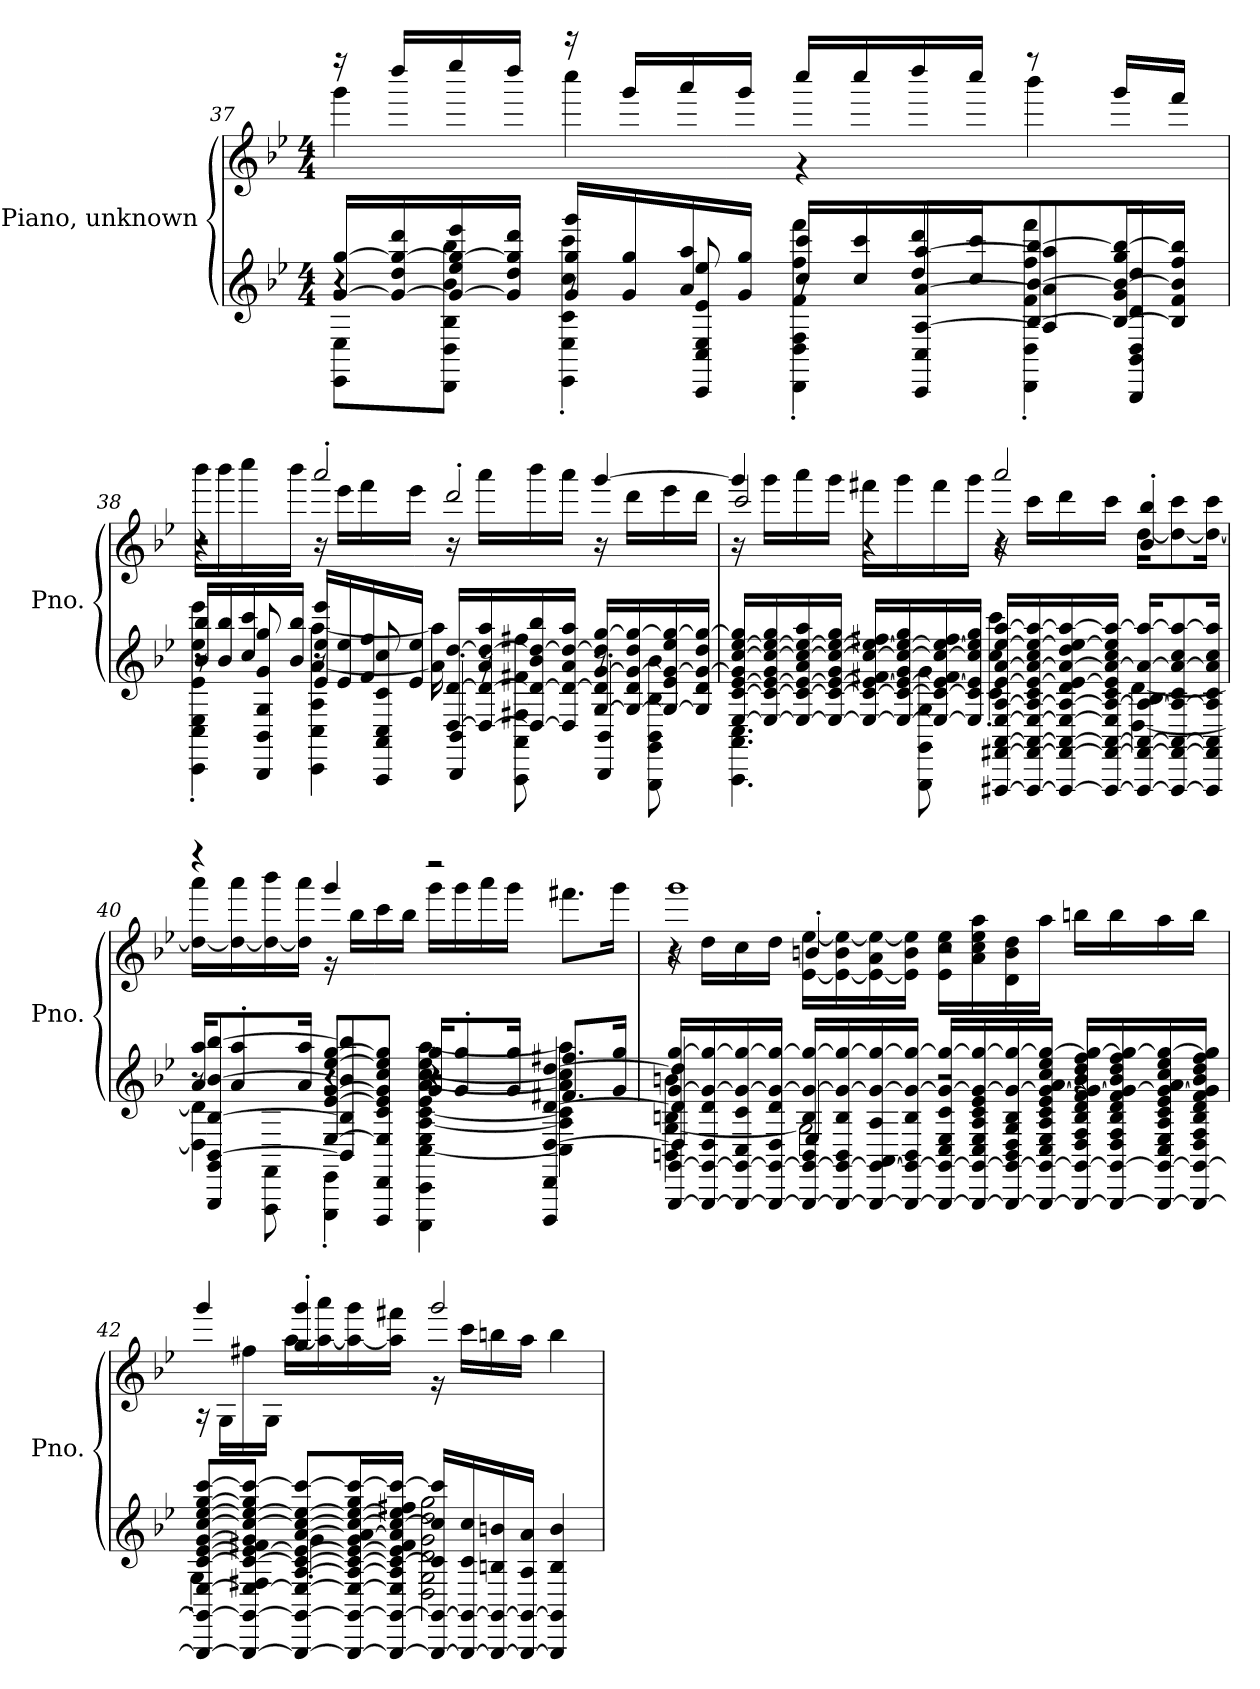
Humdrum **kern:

**kern	**kern
*part1	*part1
*staff2	*staff1
*I"Piano, unknown	*
*I'Pno.	*
!!LO:PB:g=z
*clefG2	*clefG2
*k[b-e-]	*k[b-e-]
*M4/4	*M4/4
=37	=37
*^	*^
*	*^	*	*
[16g/ [16gg/LL	8EE-\ 8E-\L	4r	16r	4ggg\
16g/_ 16dd/ 16gg/_ 16ddd/	.	.	16dddd/LL	.
16g/_ 16ee-/ 16gg/_ 16eee-/	8DD\ 8D\ 8B-\ 8b-\ 8bb-\J	.	16eeee-/	.
16g/] 16dd/ 16gg/] 16ddd/JJ	.	.	16dddd/JJ	.
16g/ 16gg/ 16ggg/LL	4EE-\' 4E-\' 4c\' 4cc\' 4ccc\'	8r	16r	4cccc\
16g/ 16gg/	.	.	16ggg/LL	.
16a/ 16aa/	.	8CC/ 8C/ 8E-/ 8e-/ 8ee-/	16aaa/	.
16g/ 16gg/JJ	.	.	16ggg/JJ	.
16cc/ 16ccc/LL	4DD\' 4D\' 4F\' 4f\' 4ff\' 4fff\'	8r	16cccc/LL	4r
16cc/ 16ccc/	.	.	16cccc/	.
16dd/ 16ddd/	.	8CC/ 8C/ [8A/ [8a/ [8aa/L	16dddd/	.
16cc/ 16ccc/JJ	.	.	16cccc/JJ	.
[8B-/ [8b-/ [8bb-/L	4DD\' 4D\' 4f\' 4ff\' 4fff\'	8A/] 8a/] 8aa/]	8r	4bbb-\
16B-/_ 16g/ 16b-/_ 16gg/ 16bb-/_L	.	8BBB-/ 8BB-/ 8D/ 8d/ 8dd/J	16ggg/LL	.
16B-/] 16f/ 16b-/] 16ff/ 16bb-/]JJ	.	.	16fff/JJ	.
!!LO:LB:g=z
=38	=38	=38	=38	=38
*	*	*	*	*^
16b-/ 16bb-/LL	4CC\' 4C\' 4E-\' 4e-\' 4ee-\' 4eee-\'	8r	4r	16bbb-\LL	2r
16b-/ 16bb-/	.	.	.	16bbb-\	.
16cc/ 16ccc/	.	8BBB-/ 8BB-/ 8G/ 8g/ 8gg/	.	16cccc\	.
16b-/ 16bb-/JJ	.	.	.	16bbb-\JJ	.
16e-/ 16ee-/ 16eee-/LL	4CC\ 4C\ 4A\ [4a\ [4aa\	8r	2aaa'/	16r	.
16e-/ 16ee-/	.	.	.	16eee-\LL	.
16f/ 16ff/	.	8AAA/ 8AA/ 8C/ 8c/ 8cc/	.	16fff\	.
16e-/ 16ee-/JJ	.	.	.	16eee-\JJ	.
[16D/ [16d/ [16dd/LL	16a\] 16aa\]	4BBB-/' 4BB-/'	.	16r	2ddd'/
16D/_ 16d/_ 16a/ 16dd/_ 16aa/	16r	.	.	16aaa\LL	.
16D/_ 16d/_ 16b-/ 16dd/_ 16bb-/	8AAA\ 8AA\ 8F#X\ 8f#X\ 8ff#X\	.	.	16bbb-\	.
16D/] 16d/_ 16a/ 16dd/_ 16aa/JJ	.	.	.	16aaa\JJ	.
[16G/ 16d/] [16g/ 16dd/] [16gg/LL	8r	4BBB-/' 4BB-/'	[4ggg/	16r	.
16G/_ 16d/ 16g/_ 16dd/ 16gg/_	.	.	.	16ddd\LL	.
16G/_ 16e-/ 16g/_ 16ee-/ 16gg/_	8GGG\ 8GG\ 8BB-\ 8B-\ 8b-\	.	.	16eee-\	.
16G/] 16d/ 16g/_ 16dd/ 16gg/_JJ	.	.	.	16ddd\JJ	.
*	*v	*v	*	*	*
!!LO:LB:g=z	!!	!!
=39	=39	=39	=39	=39
[16E-/ [16c/ [16e-/ 16g/] [16cc/ [16ee-/ 16gg/]LL	4.AAA\ 4.AA\ 4.C\	4ggg/]	16r	2ccc/
16E-/_ 16c/_ 16e-/_ 16g/ 16cc/_ 16ee-/_ 16gg/	.	.	16ggg\LL	.
16E-/_ 16c/_ 16e-/_ 16a/ 16cc/_ 16ee-/_ 16aa/	.	.	16aaa\	.
16E-/_ 16c/_ 16e-/_ 16g/ 16cc/_ 16ee-/_ 16gg/JJ	.	.	16ggg\JJ	.
16E-/_ 16c/_ 16e-/_ 16f#X/ 16cc/_ 16ee-/_ 16ff#X/LL	.	4r	16fff#X\LL	.
16E-/_ 16c/_ 16e-/_ 16g/ 16cc/_ 16ee-/_ 16gg/	.	.	16ggg\	.
16E-/_ 16c/_ 16e-/_ 16f#/ 16cc/_ 16ee-/_ 16ff#/	8GGG\ 8GG\ 8G\ 8g\	.	16fff#\	.
16E-/] 16c/] 16e-/] 16cc/] 16ee-/] 16gg/JJ	.	.	16ggg\JJ	.
[16FFF#X/ [16FF#X/ [16AA/ [16E-/ [16A/ [16e-/ [16a/ [16ee-/ [16aa/LL	4c\' 4cc\' 4ccc\'	2aaa/	16r	4r
16FFF#/_ 16FF#/_ 16AA/_ 16E-/_ 16A/_ 16c/ 16e-/_ 16a/_ 16cc/ 16ee-/_ 16aa/_	.	.	16ccc\LL	.
16FFF#/_ 16FF#/_ 16AA/_ 16E-/_ 16A/_ 16d/ 16e-/_ 16a/_ 16dd/ 16ee-/_ 16aa/_	.	.	16ddd\	.
16FFF#/_ 16FF#/_ 16AA/_ 16E-/] 16A/_ 16c/ 16e-/] 16a/_ 16cc/ 16ee-/] 16aa/_JJ	.	.	16ccc\JJ	.
16FFF#/_ 16FF#/_ 16AA/_ 16A/_ 16B-/ 16a/_ 16aa/_KL	[4D\ [4d\	.	[16dd\KL	4b-/' 4bb-/'
8FFF#/_ 8FF#/_ 8AA/_ 8A/_ 8c/ 8a/_ 8cc/ 8aa/_	.	.	8dd\_ 8ccc\	.
16FFF#/] 16FF#/] 16AA/] 16A/] 16c/ 16a/] 16cc/ 16aa/]Jk	.	.	16dd\_ 16ccc\Jk	.
*	*	*	*v	*v
!!LO:LB:g=z
=40	=40	=40	=40
*^	*^	*	*
16a/ 16aa/KL	4D\] 4d\]	4GGG/ 4GG/ [4BB-/ [4B-/ [4b-/ [4bb-/	8r	4r	16dd\_ 16aaa\LL
8a/' 8aa/'	.	.	.	.	16dd\_ 16aaa\
.	.	.	8FFF\ 8FF\	.	16dd\_ 16bbb-\
16a/ 16aa/Jk	.	.	.	.	16dd\] 16aaa\JJ
[8E-/ [8e-/ [8g/ [8ee-/ [8gg/L	4r	4BB-/] 4B-/] 4b-/] 4bb-/]	4EEE-\' 4EE-\'	4ggg/	16r
.	.	.	.	.	16bb-\LL
8DDD/ 8DD/ 8E-/] 8c/ 8e-/] 8g/] 8cc/ 8ee-/] 8gg/]J	.	.	.	.	16ccc\
.	.	.	.	.	16bb-\JJ
16g/ 16gg/KL	4CCC\ 4CC\ [4C\ 4E-\ [4A\ [4c\ 4e-\ [4a\ [4cc\ 4ee-\ [4aa\	4r	2r	2r	16ggg\LL
8g/' 8gg/'	.	.	.	.	16ggg\
.	.	.	.	.	16aaa\
16g/ 16gg/Jk	.	.	.	.	16ggg\JJ
8.f#X/ 8.ff#X/L	4C\] 4A\] 4c\] 4a\] 4cc\] 4aa\]	4DDD/ 4DD/ [4D/ [4d/ [4dd/	.	.	8.fff#X\L
16g/ 16gg/Jk	.	.	.	.	16ggg\Jk
*	*	*v	*v	*	*
!!LO:LB:g=z
=41	=41	=41	=41	=41
*	*	*	*	*^
[16GGG/ [16GG/ [16g/ [16gg/LL	4BBn\ [4G\ 4Bn\ 4bn\	4D/] 4d/] 4dd/]	1ggg	16r	4r
16GGG/_ 16GG/_ 16D/ 16d/ 16g/_ 16gg/_	.	.	.	16dd\LL	.
16GGG/_ 16GG/_ 16C/ 16c/ 16g/_ 16gg/_	.	.	.	16cc\	.
16GGG/_ 16GG/_ 16D/ 16d/ 16g/_ 16gg/_JJ	.	.	.	16dd\JJ	.
16GGG/_ 16GG/_ 16BB/ 16B/ 16g/_ 16gg/_LL	2G\]	4E-/	.	[16e-\ [16ee-\LL	4bn'/
16GGG/_ 16GG/_ 16BB/ 16B/ 16g/_ 16gg/_	.	.	.	16e-\_ 16b\ 16ee-\_	.
16GGG/_ 16GG/_ 16AA/ 16A/ 16g/_ 16gg/_	.	.	.	16e-\_ 16a\ 16ee-\_	.
16GGG/_ 16GG/_ 16BB/ 16B/ 16g/_ 16gg/_JJ	.	.	.	16e-\] 16b\ 16ee-\]JJ	.
16GGG/_ 16GG/_ 16C/ 16E-/ 16c/ 16g/_ 16gg/_LL	.	2r	.	16e-\ 16cc\ 16ee-\LL	2r
16GGG/_ 16GG/_ 16C/ 16E-/ 16A/ 16c/ 16e-/ 16g/_ 16gg/_	.	.	.	16a\ 16cc\ 16ee-\ 16aa\	.
16GGG/_ 16GG/_ 16BB/ 16D/ 16G/ 16B/ 16g/_ 16gg/_	.	.	.	16d\ 16b\ 16dd\	.
16GGG/_ 16GG/_ 16C/ 16E-/ 16A/ 16c/ 16e-/ 16g/_ 16a/ 16cc/ 16ee-/ 16gg/_JJ	.	.	.	16aa\JJ	.
16GGG/_ 16GG/_ 16D/ 16F/ 16B/ 16d/ 16f/ 16g/_ 16b/ 16dd/ 16ff/ 16gg/_LL	4r	.	.	16bbn\LL	.
16GGG/_ 16GG/_ 16D/ 16F/ 16B/ 16d/ 16f/ 16g/_ 16b/ 16dd/ 16ff/ 16gg/_	.	.	.	16bb\	.
16GGG/_ 16GG/_ 16C/ 16E-/ 16A/ 16c/ 16e-/ 16g/_ 16a/ 16cc/ 16ee-/ 16gg/_	.	.	.	16aa\	.
16GGG/_ 16GG/_ 16D/ 16F/ 16B/ 16d/ 16f/ 16g/] 16b/ 16dd/ 16ff/ 16gg/]JJ	.	.	.	16bb\JJ	.
*	*v	*v	*	*	*
*	*	*	*v	*v
!!LO:LB:g=z
=42	=42	=42	=42
8GGG/_ 8GG/_ [8E-/ [8c/ [8e-/ [8g/ [8cc/ [8ee-/ [8gg/ [8ccc/L	4G'\	4ggg/	16r
.	.	.	16G\LL
8GGG/_ 8GG/_ 8E-/_ 8F#X/ 8c/_ 8e-/_ 8f#X/ 8g/] 8cc/_ 8ee-/_ 8gg/] 8ccc/_J	.	.	16ff#X\
.	.	.	16G\JJ
8GGG/_ 8GG/_ 8E-/_ [8A/ 8c/_ 8e-/_ [8a/ 8cc/_ 8ee-/_ 8ccc/_L	4g'\	4gg/' 4ggg/'	[16aa\LL
.	.	.	16aa\_ 16aaa\
16GGG/_ 16GG/_ 16E-/_ 16A/_ 16c/_ 16e-/_ 16g/ 16a/_ 16cc/_ 16ee-/_ 16gg/ 16ccc/_L	.	.	16aa\_ 16ggg\
16GGG/_ 16GG/_ 16E-/] 16A/] 16c/_ 16e-/] 16f#/ 16a/] 16cc/_ 16ee-/] 16ff#X/ 16ccc/_JJ	.	.	16aa\] 16fff#X\JJ
16GGG/_ 16GG/_ 16c/] 16cc/] 16ccc/]LL	2D\ 2G\ 2d\ 2g\ 2dd\ 2gg\	2ggg/	16r
16GGG/_ 16GG/_ 16c/ 16cc/	.	.	16ccc\LL
16GGG/_ 16GG/_ 16Bn/ 16bn/	.	.	16bbn\
16GGG/_ 16GG/_ 16A/ 16a/JJ	.	.	16aa\JJ
4GGG/] 4GG/] 4B/ 4b/	.	.	4bb\
*v	*v	*	*
*	*v	*v
=	=
*-	*-
